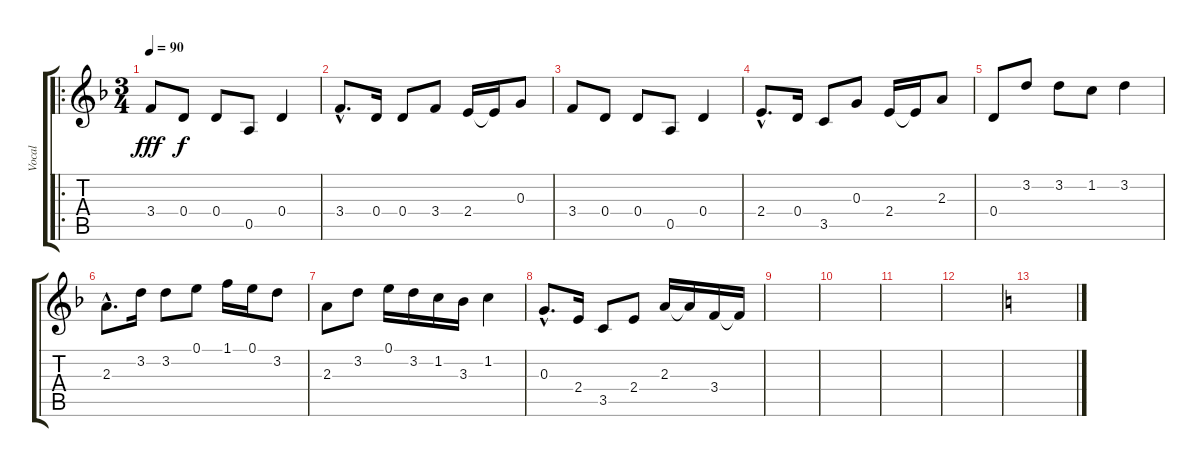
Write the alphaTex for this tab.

\track ("Vocal" "Vocal") {instrument electricguitarjazz}
\staff {score tabs}
\tuning (E4 B3 G3 D3 A2 E2) {hide}
\ro
\ts (3 4)
\tempo 90
\clef g2
\ks f
3.4.8{dy fff instrument electricguitarjazz} 0.4.8{dy f} 0.4.8 0.5.8 0.4.4 |
3.4{hac}.8{d} 0.4.16 0.4.8 3.4.8 2.4.16 2.4{t}.16 0.3.8 |
3.4.8 0.4.8 0.4.8 0.5.8 0.4.4 |
2.4{hac}.8{d} 0.4.16 3.5.8 0.3.8 2.4.16 2.4{t}.16 2.3.8 |
0.4.8 3.2.8 3.2.8 1.2.8 3.2.4 |
2.3{hac}.8{d} 3.2.16 3.2.8 0.1.8 1.1.16 0.1.16 3.2.8 |
2.3.8 3.2.8 0.1.16 3.2.16 1.2.16 3.3.16 1.2.4 |
0.3{hac}.8{d} 2.4.16 3.5.8 2.4.8 2.3.16 2.3{t}.16 3.4.16 3.4{t}.16 |
|
|
|
|
\ks c
